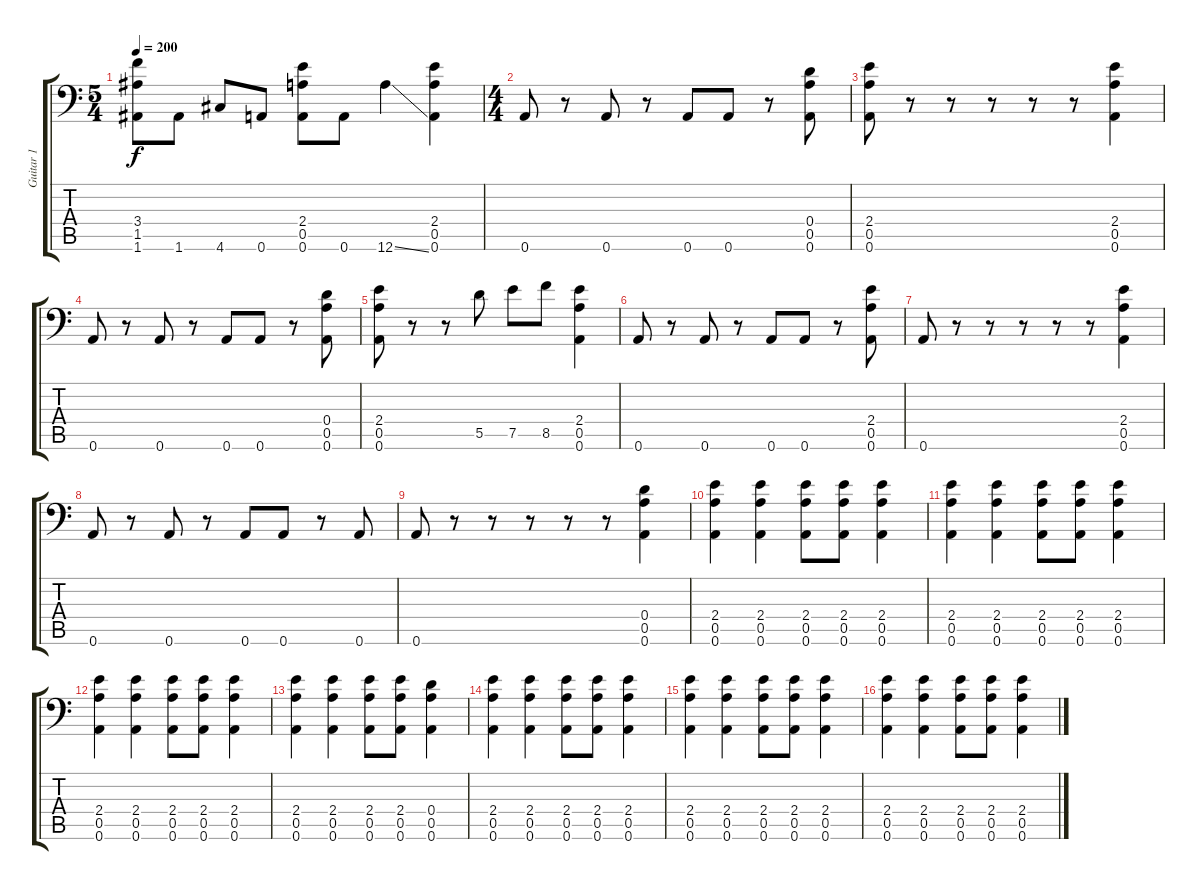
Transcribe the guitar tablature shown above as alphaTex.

\track ("Guitar 1" "Guitar 1") {instrument distortionguitar}
\staff {score tabs}
\tuning (E4 B3 G3 D3 A2 A1) {hide}
\ts (5 4)
\tempo 200
\clef f4
\ks c
(3.4 1.5 1.6).8{dy f} 1.6.8 4.6.8 0.6.8 (2.4 0.5 0.6).8 0.6.8 12.6{ss}.4 (2.4 0.5 0.6).4 |
\ts (4 4)
0.6.8 r.8 0.6.8 r.8 0.6.8 0.6.8 r.8 (0.4 0.5 0.6).8 |
(2.4 0.5 0.6).8 r.8 r.8 r.8 r.8 r.8 (2.4 0.5 0.6).4 |
0.6.8 r.8 0.6.8 r.8 0.6.8 0.6.8 r.8 (0.4 0.5 0.6).8 |
(2.4 0.5 0.6).8 r.8 r.8 5.5.8 7.5.8 8.5.8 (2.4 0.5 0.6).4 |
0.6.8 r.8 0.6.8 r.8 0.6.8 0.6.8 r.8 (2.4 0.5 0.6).8 |
0.6.8 r.8 r.8 r.8 r.8 r.8 (2.4 0.5 0.6).4 |
0.6.8 r.8 0.6.8 r.8 0.6.8 0.6.8 r.8 0.6.8 |
0.6.8 r.8 r.8 r.8 r.8 r.8 (0.4 0.5 0.6).4 |
(2.4 0.5 0.6).4 (2.4 0.5 0.6).4 (2.4 0.5 0.6).8 (2.4 0.5 0.6).8 (2.4 0.5 0.6).4 |
(2.4 0.5 0.6).4 (2.4 0.5 0.6).4 (2.4 0.5 0.6).8 (2.4 0.5 0.6).8 (2.4 0.5 0.6).4 |
(2.4 0.5 0.6).4 (2.4 0.5 0.6).4 (2.4 0.5 0.6).8 (2.4 0.5 0.6).8 (2.4 0.5 0.6).4 |
(2.4 0.5 0.6).4 (2.4 0.5 0.6).4 (2.4 0.5 0.6).8 (2.4 0.5 0.6).8 (0.4 0.5 0.6).4 |
(2.4 0.5 0.6).4 (2.4 0.5 0.6).4 (2.4 0.5 0.6).8 (2.4 0.5 0.6).8 (2.4 0.5 0.6).4 |
(2.4 0.5 0.6).4 (2.4 0.5 0.6).4 (2.4 0.5 0.6).8 (2.4 0.5 0.6).8 (2.4 0.5 0.6).4 |
(2.4 0.5 0.6).4 (2.4 0.5 0.6).4 (2.4 0.5 0.6).8 (2.4 0.5 0.6).8 (2.4 0.5 0.6).4
